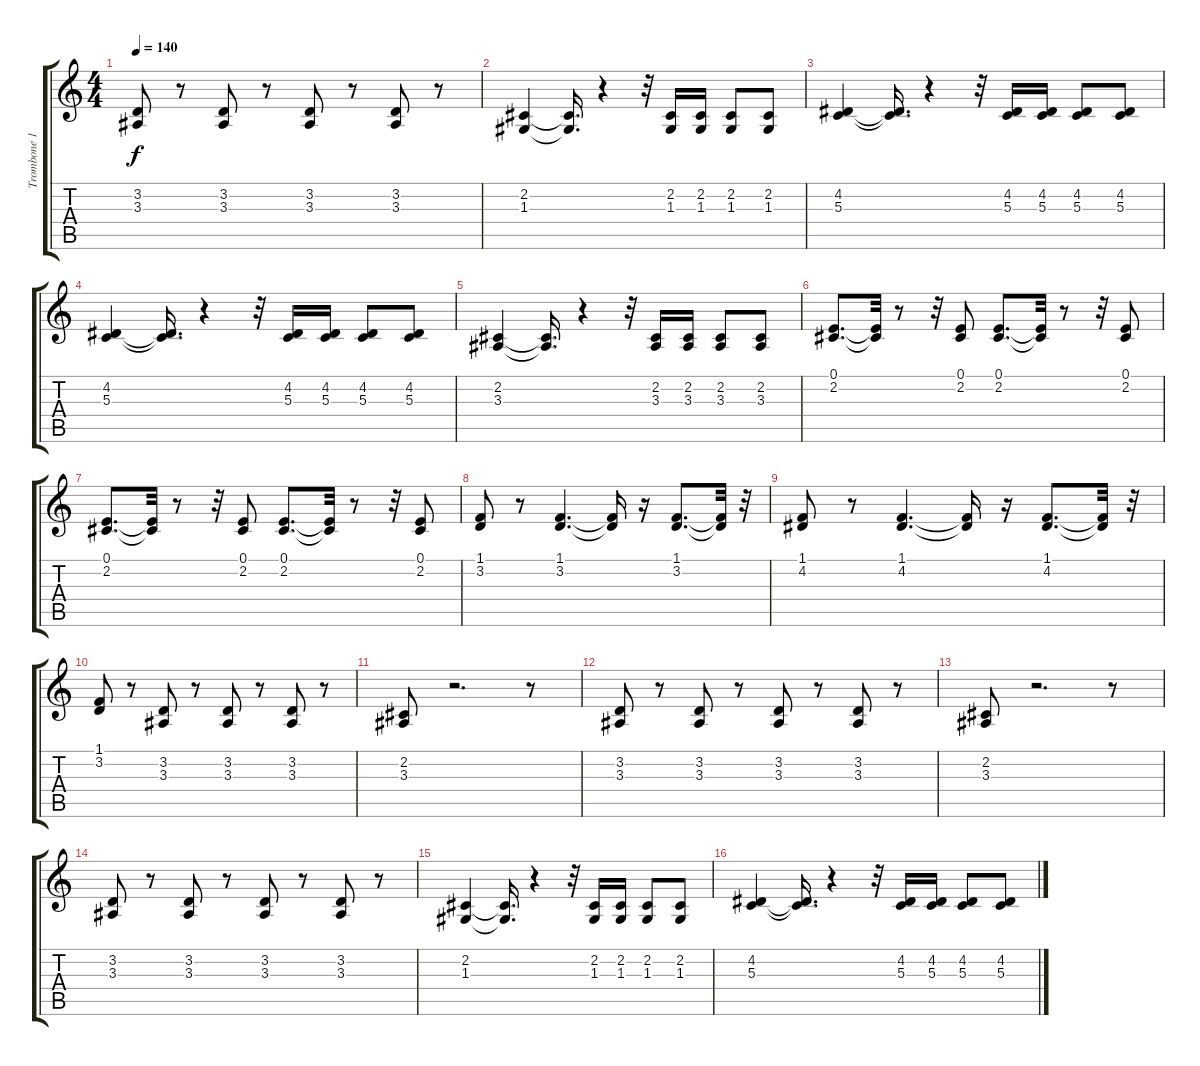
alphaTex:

\track ("Trombone 1" "Trombone 1") {instrument trombone}
\staff {score tabs}
\tuning (E4 B3 G3 D3 A2 E2) {hide}
\ts (4 4)
\tempo 140
\clef g2
\ks c
(3.2 3.3).8{dy f} r.8 (3.2 3.3).8 r.8 (3.2 3.3).8 r.8 (3.2 3.3).8 r.8 |
(2.2 1.3).4 (2.2{t} 1.3{t}).16{d} r.4 r.32 (2.2 1.3).16 (2.2 1.3).16 (2.2 1.3).8 (2.2 1.3).8 |
(4.2 5.3).4 (4.2{t} 5.3{t}).16{d} r.4 r.32 (4.2 5.3).16 (4.2 5.3).16 (4.2 5.3).8 (4.2 5.3).8 |
(4.2 5.3).4 (4.2{t} 5.3{t}).16{d} r.4 r.32 (4.2 5.3).16 (4.2 5.3).16 (4.2 5.3).8 (4.2 5.3).8 |
(2.2 3.3).4 (2.2{t} 3.3{t}).16{d} r.4 r.32 (2.2 3.3).16 (2.2 3.3).16 (2.2 3.3).8 (2.2 3.3).8 |
(0.1 2.2).8{d} (0.1{t} 2.2{t}).32 r.8 r.32 (0.1 2.2).8 (0.1 2.2).8{d} (0.1{t} 2.2{t}).32 r.8 r.32 (0.1 2.2).8 |
(0.1 2.2).8{d} (0.1{t} 2.2{t}).32 r.8 r.32 (0.1 2.2).8 (0.1 2.2).8{d} (0.1{t} 2.2{t}).32 r.8 r.32 (0.1 2.2).8 |
(1.1 3.2).8 r.8 (1.1 3.2).4{d} (1.1{t} 3.2{t}).16 r.16 (1.1 3.2).8{d} (1.1{t} 3.2{t}).32 r.32 |
(1.1 4.2).8 r.8 (1.1 4.2).4{d} (1.1{t} 4.2{t}).16 r.16 (1.1 4.2).8{d} (1.1{t} 4.2{t}).32 r.32 |
(1.1 3.2).8 r.8 (3.2 3.3).8 r.8 (3.2 3.3).8 r.8 (3.2 3.3).8 r.8 |
(2.2 3.3).8 r.2{d} r.8 |
(3.2 3.3).8 r.8 (3.2 3.3).8 r.8 (3.2 3.3).8 r.8 (3.2 3.3).8 r.8 |
(2.2 3.3).8 r.2{d} r.8 |
(3.2 3.3).8 r.8 (3.2 3.3).8 r.8 (3.2 3.3).8 r.8 (3.2 3.3).8 r.8 |
(2.2 1.3).4 (2.2{t} 1.3{t}).16{d} r.4 r.32 (2.2 1.3).16 (2.2 1.3).16 (2.2 1.3).8 (2.2 1.3).8 |
(4.2 5.3).4 (4.2{t} 5.3{t}).16{d} r.4 r.32 (4.2 5.3).16 (4.2 5.3).16 (4.2 5.3).8 (4.2 5.3).8
